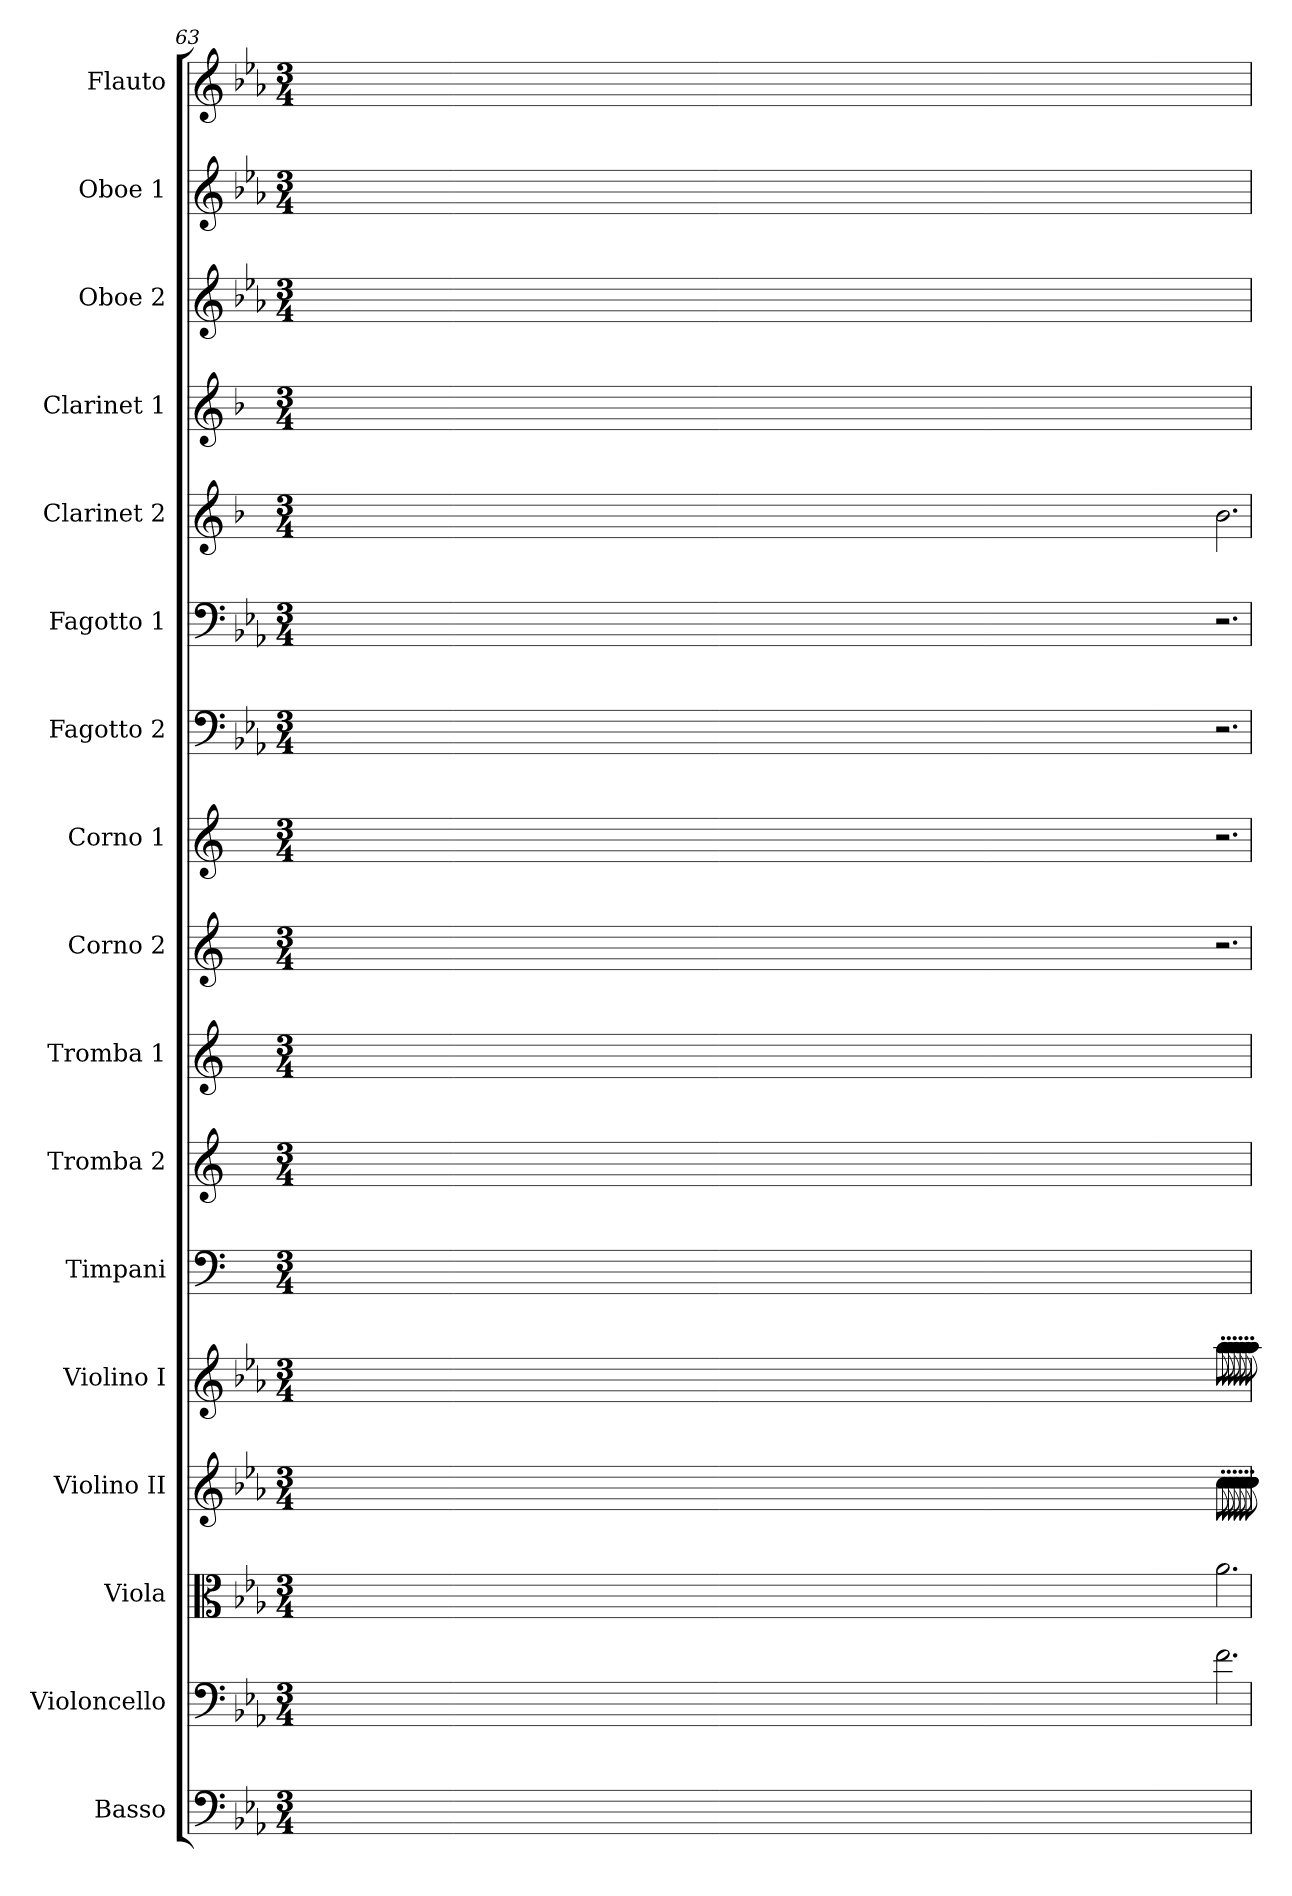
**kern	**kern	**kern	**kern	**kern	**kern	**kern	**kern	**kern	**kern	**kern	**kern	**kern	**kern	**kern	**kern	**kern
*part17	*part16	*part15	*part14	*part13	*part12	*part11	*part10	*part9	*part8	*part7	*part6	*part5	*part4	*part3	*part2	*part1
*staff17	*staff16	*staff15	*staff14	*staff13	*staff12	*staff11	*staff10	*staff9	*staff8	*staff7	*staff6	*staff5	*staff4	*staff3	*staff2	*staff1
*I"Basso	*I"Violoncello	*I"Viola	*I"Violino II	*I"Violino I	*I"Timpani	*I"Tromba 2	*I"Tromba 1	*I"Corno 2	*I"Corno 1	*I"Fagotto 2	*I"Fagotto 1	*I"Clarinet 2	*I"Clarinet 1	*I"Oboe 2	*I"Oboe 1	*I"Flauto
*	*I'Vc	*I'Vla	*I'Vln	*I'Vln	*	*	*	*	*	*	*	*I'Cl	*I'Cl	*I'Ob	*I'Ob	*I'Fl
*clefF4	*clefF4	*clefC3	*clefG2	*clefG2	*clefF4	*clefG2	*clefG2	*clefG2	*clefG2	*clefF4	*clefF4	*clefG2	*clefG2	*clefG2	*clefG2	*clefG2
*ITrd7c12	*	*	*	*	*	*ITrd-2c-3	*ITrd-2c-3	*ITrd5c9	*ITrd5c9	*	*	*ITrd1c2	*ITrd1c2	*	*	*
*k[b-e-a-]	*k[b-e-a-]	*k[b-e-a-]	*k[b-e-a-]	*k[b-e-a-]	*	*	*	*	*	*k[b-e-a-]	*k[b-e-a-]	*k[b-e-a-]	*k[b-e-a-]	*k[b-e-a-]	*k[b-e-a-]	*k[b-e-a-]
*M3/4	*M3/4	*M3/4	*M3/4	*M3/4	*M3/4	*M3/4	*M3/4	*M3/4	*M3/4	*M3/4	*M3/4	*M3/4	*M3/4	*M3/4	*M3/4	*M3/4
=63	=63	=63	=63	=63	=63	=63	=63	=63	=63	=63	=63	=63	=63	=63	=63	=63
1ryy	1ryy	1ryy	1ryy	1ryy	1ryy	1ryy	1ryy	1ryy	1ryy	1ryy	1ryy	1ryy	1ryy	1ryy	1ryy	1ryy
1ryy	1ryy	1ryy	1ryy	1ryy	1ryy	1ryy	1ryy	1ryy	1ryy	1ryy	1ryy	1ryy	1ryy	1ryy	1ryy	1ryy
1ryy	1ryy	1ryy	1ryy	1ryy	1ryy	1ryy	1ryy	1ryy	1ryy	1ryy	1ryy	1ryy	1ryy	1ryy	1ryy	1ryy
1ryy	1ryy	1ryy	1ryy	1ryy	1ryy	1ryy	1ryy	1ryy	1ryy	1ryy	1ryy	1ryy	1ryy	1ryy	1ryy	1ryy
1ryy	1ryy	1ryy	1ryy	1ryy	1ryy	1ryy	1ryy	1ryy	1ryy	1ryy	1ryy	1ryy	1ryy	1ryy	1ryy	1ryy
1ryy	1ryy	1ryy	1ryy	1ryy	1ryy	1ryy	1ryy	1ryy	1ryy	1ryy	1ryy	1ryy	1ryy	1ryy	1ryy	1ryy
1ryy	1ryy	1ryy	1ryy	1ryy	1ryy	1ryy	1ryy	1ryy	1ryy	1ryy	1ryy	1ryy	1ryy	1ryy	1ryy	1ryy
1ryy	1ryy	1ryy	1ryy	1ryy	1ryy	1ryy	1ryy	1ryy	1ryy	1ryy	1ryy	1ryy	1ryy	1ryy	1ryy	1ryy
1ryy	1ryy	1ryy	1ryy	1ryy	1ryy	1ryy	1ryy	1ryy	1ryy	1ryy	1ryy	1ryy	1ryy	1ryy	1ryy	1ryy
1ryy	1ryy	1ryy	1ryy	1ryy	1ryy	1ryy	1ryy	1ryy	1ryy	1ryy	1ryy	1ryy	1ryy	1ryy	1ryy	1ryy
1ryy	1ryy	1ryy	1ryy	1ryy	1ryy	1ryy	1ryy	1ryy	1ryy	1ryy	1ryy	1ryy	1ryy	1ryy	1ryy	1ryy
1ryy	1ryy	1ryy	1ryy	1ryy	1ryy	1ryy	1ryy	1ryy	1ryy	1ryy	1ryy	1ryy	1ryy	1ryy	1ryy	1ryy
1ryy	1ryy	1ryy	1ryy	1ryy	1ryy	1ryy	1ryy	1ryy	1ryy	1ryy	1ryy	1ryy	1ryy	1ryy	1ryy	1ryy
1ryy	1ryy	1ryy	1ryy	1ryy	1ryy	1ryy	1ryy	1ryy	1ryy	1ryy	1ryy	1ryy	1ryy	1ryy	1ryy	1ryy
1ryy	1ryy	1ryy	1ryy	1ryy	1ryy	1ryy	1ryy	1ryy	1ryy	1ryy	1ryy	1ryy	1ryy	1ryy	1ryy	1ryy
1ryy	1ryy	1ryy	1ryy	1ryy	1ryy	1ryy	1ryy	1ryy	1ryy	1ryy	1ryy	1ryy	1ryy	1ryy	1ryy	1ryy
1ryy	1ryy	1ryy	1ryy	1ryy	1ryy	1ryy	1ryy	1ryy	1ryy	1ryy	1ryy	1ryy	1ryy	1ryy	1ryy	1ryy
1ryy	1ryy	1ryy	1ryy	1ryy	1ryy	1ryy	1ryy	1ryy	1ryy	1ryy	1ryy	1ryy	1ryy	1ryy	1ryy	1ryy
1ryy	1ryy	1ryy	1ryy	1ryy	1ryy	1ryy	1ryy	1ryy	1ryy	1ryy	1ryy	1ryy	1ryy	1ryy	1ryy	1ryy
1ryy	1ryy	1ryy	1ryy	1ryy	1ryy	1ryy	1ryy	1ryy	1ryy	1ryy	1ryy	1ryy	1ryy	1ryy	1ryy	1ryy
1ryy	1ryy	1ryy	1ryy	1ryy	1ryy	1ryy	1ryy	1ryy	1ryy	1ryy	1ryy	1ryy	1ryy	1ryy	1ryy	1ryy
1ryy	1ryy	1ryy	1ryy	1ryy	1ryy	1ryy	1ryy	1ryy	1ryy	1ryy	1ryy	1ryy	1ryy	1ryy	1ryy	1ryy
1ryy	1ryy	1ryy	1ryy	1ryy	1ryy	1ryy	1ryy	1ryy	1ryy	1ryy	1ryy	1ryy	1ryy	1ryy	1ryy	1ryy
1ryy	1ryy	1ryy	1ryy	1ryy	1ryy	1ryy	1ryy	1ryy	1ryy	1ryy	1ryy	1ryy	1ryy	1ryy	1ryy	1ryy
1ryy	1ryy	1ryy	1ryy	1ryy	1ryy	1ryy	1ryy	1ryy	1ryy	1ryy	1ryy	1ryy	1ryy	1ryy	1ryy	1ryy
1ryy	1ryy	1ryy	1ryy	1ryy	1ryy	1ryy	1ryy	1ryy	1ryy	1ryy	1ryy	1ryy	1ryy	1ryy	1ryy	1ryy
1ryy	1ryy	1ryy	1ryy	1ryy	1ryy	1ryy	1ryy	1ryy	1ryy	1ryy	1ryy	1ryy	1ryy	1ryy	1ryy	1ryy
1ryy	1ryy	1ryy	1ryy	1ryy	1ryy	1ryy	1ryy	1ryy	1ryy	1ryy	1ryy	1ryy	1ryy	1ryy	1ryy	1ryy
1ryy	1ryy	1ryy	1ryy	1ryy	1ryy	1ryy	1ryy	1ryy	1ryy	1ryy	1ryy	1ryy	1ryy	1ryy	1ryy	1ryy
1ryy	1ryy	1ryy	1ryy	1ryy	1ryy	1ryy	1ryy	1ryy	1ryy	1ryy	1ryy	1ryy	1ryy	1ryy	1ryy	1ryy
1ryy	1ryy	1ryy	1ryy	1ryy	1ryy	1ryy	1ryy	1ryy	1ryy	1ryy	1ryy	1ryy	1ryy	1ryy	1ryy	1ryy
1ryy	1ryy	1ryy	1ryy	1ryy	1ryy	1ryy	1ryy	1ryy	1ryy	1ryy	1ryy	1ryy	1ryy	1ryy	1ryy	1ryy
1ryy	1ryy	1ryy	1ryy	1ryy	1ryy	1ryy	1ryy	1ryy	1ryy	1ryy	1ryy	1ryy	1ryy	1ryy	1ryy	1ryy
1ryy	1ryy	1ryy	1ryy	1ryy	1ryy	1ryy	1ryy	1ryy	1ryy	1ryy	1ryy	1ryy	1ryy	1ryy	1ryy	1ryy
1ryy	1ryy	1ryy	1ryy	1ryy	1ryy	1ryy	1ryy	1ryy	1ryy	1ryy	1ryy	1ryy	1ryy	1ryy	1ryy	1ryy
1ryy	1ryy	1ryy	1ryy	1ryy	1ryy	1ryy	1ryy	1ryy	1ryy	1ryy	1ryy	1ryy	1ryy	1ryy	1ryy	1ryy
1ryy	1ryy	1ryy	1ryy	1ryy	1ryy	1ryy	1ryy	1ryy	1ryy	1ryy	1ryy	1ryy	1ryy	1ryy	1ryy	1ryy
1ryy	1ryy	1ryy	1ryy	1ryy	1ryy	1ryy	1ryy	1ryy	1ryy	1ryy	1ryy	1ryy	1ryy	1ryy	1ryy	1ryy
1ryy	1ryy	1ryy	1ryy	1ryy	1ryy	1ryy	1ryy	1ryy	1ryy	1ryy	1ryy	1ryy	1ryy	1ryy	1ryy	1ryy
1ryy	1ryy	1ryy	1ryy	1ryy	1ryy	1ryy	1ryy	1ryy	1ryy	1ryy	1ryy	1ryy	1ryy	1ryy	1ryy	1ryy
1ryy	1ryy	1ryy	1ryy	1ryy	1ryy	1ryy	1ryy	1ryy	1ryy	1ryy	1ryy	1ryy	1ryy	1ryy	1ryy	1ryy
1ryy	1ryy	1ryy	1ryy	1ryy	1ryy	1ryy	1ryy	1ryy	1ryy	1ryy	1ryy	1ryy	1ryy	1ryy	1ryy	1ryy
1ryy	1ryy	1ryy	1ryy	1ryy	1ryy	1ryy	1ryy	1ryy	1ryy	1ryy	1ryy	1ryy	1ryy	1ryy	1ryy	1ryy
1ryy	1ryy	1ryy	1ryy	1ryy	1ryy	1ryy	1ryy	1ryy	1ryy	1ryy	1ryy	1ryy	1ryy	1ryy	1ryy	1ryy
8.ryy	8.ryy	8.ryy	8.ryy	8.ryy	8.ryy	8.ryy	8.ryy	8.ryy	8.ryy	8.ryy	8.ryy	8.ryy	8.ryy	8.ryy	8.ryy	8.ryy
2.ryy	2.f	2.a-	8cc'	8aa-'	2.ryy	2.ryy	2.ryy	2.r	2.r	2.r	2.r	2.a-	2.ryy	2.ryy	2.ryy	2.ryy
.	.	.	8cc'	8aa-'	.	.	.	.	.	.	.	.	.	.	.	.
.	.	.	8cc'	8aa-'	.	.	.	.	.	.	.	.	.	.	.	.
.	.	.	8cc'	8aa-'	.	.	.	.	.	.	.	.	.	.	.	.
.	.	.	8cc'	8aa-'	.	.	.	.	.	.	.	.	.	.	.	.
.	.	.	8cc'	8aa-'	.	.	.	.	.	.	.	.	.	.	.	.
=	=	=	=	=	=	=	=	=	=	=	=	=	=	=	=	=
*-	*-	*-	*-	*-	*-	*-	*-	*-	*-	*-	*-	*-	*-	*-	*-	*-
